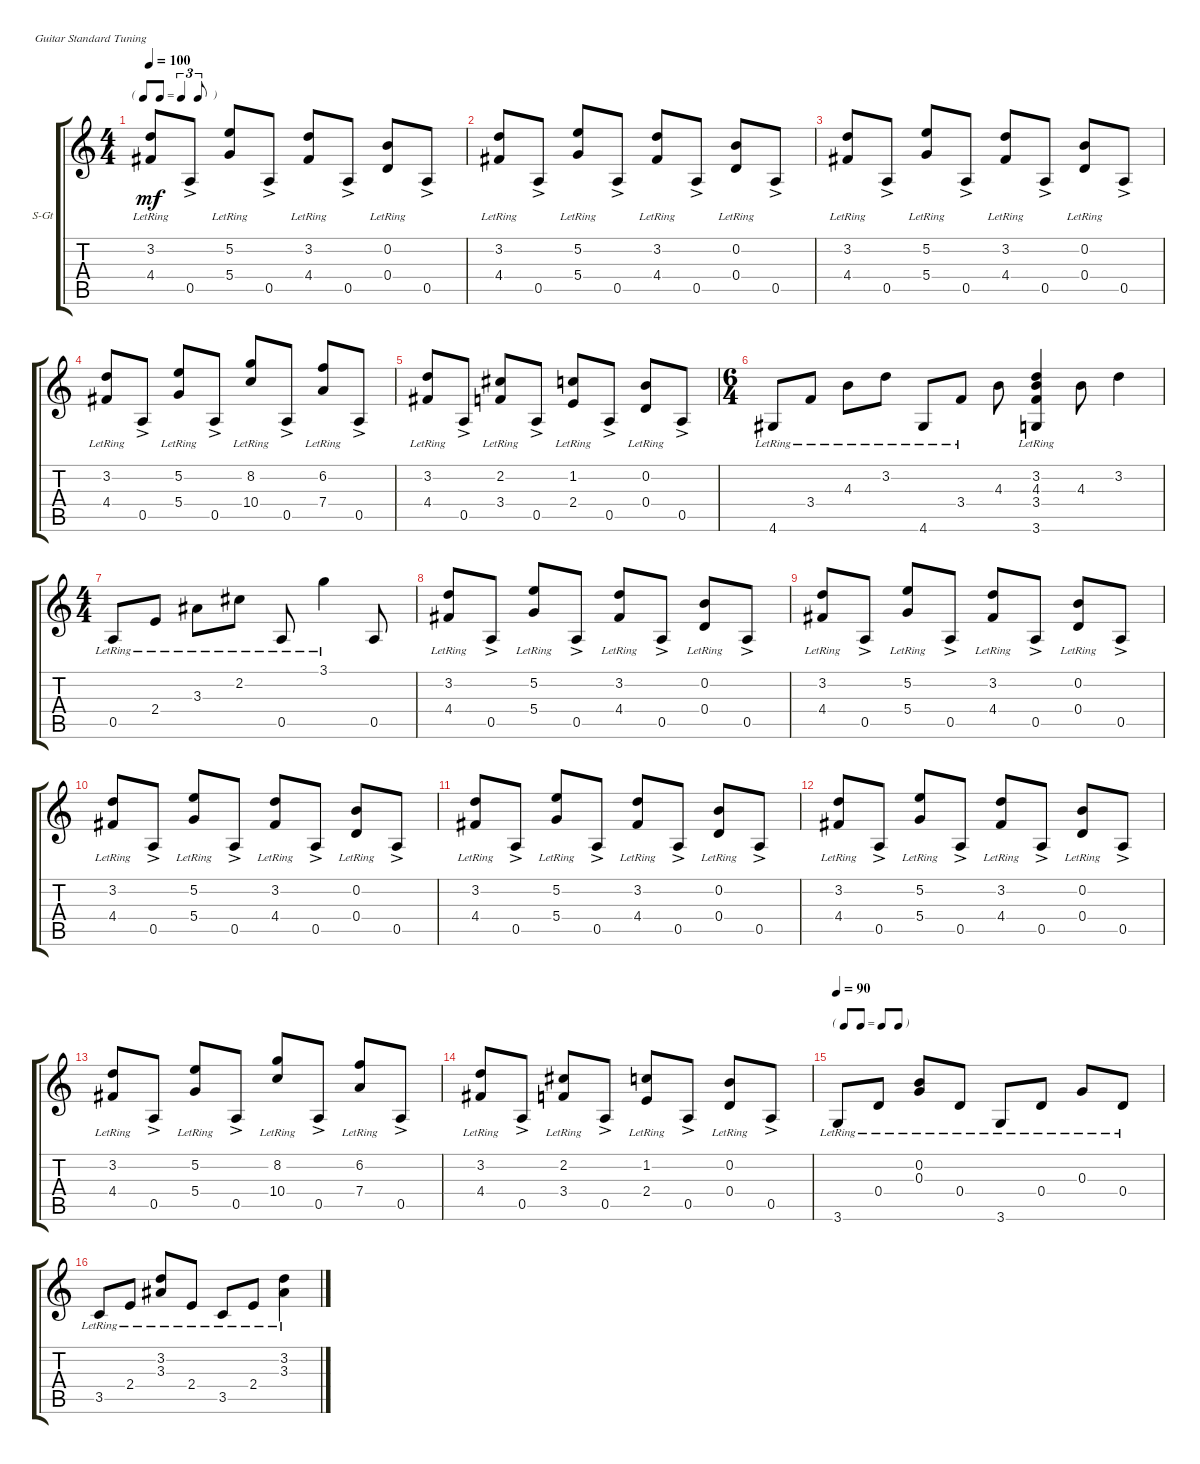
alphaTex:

\defaultSystemsLayout 4
\bracketExtendMode groupsimilarinstruments
\firstSystemTrackNameOrientation horizontal
\otherSystemsTrackNameOrientation horizontal
\track ("Steel Guitar" "S-Gt") {instrument acousticguitarsteel}
\staff {score tabs}
\tuning (E4 B3 G3 D3 A2 E2)
\ts (4 4)
\tf triplet8th
\tempo 100
\clef g2
\ks c
(3.2{lr} 4.4{lr}).8{dy mf} 0.5{ac}.8 (5.2{lr} 5.4{lr}).8 0.5{ac}.8 (3.2{lr} 4.4{lr}).8 0.5{ac}.8 (0.2{lr} 0.4{lr}).8 0.5{ac}.8 |
(3.2{lr} 4.4{lr}).8 0.5{ac}.8 (5.2{lr} 5.4{lr}).8 0.5{ac}.8 (3.2{lr} 4.4{lr}).8 0.5{ac}.8 (0.2{lr} 0.4{lr}).8 0.5{ac}.8 |
(3.2{lr} 4.4{lr}).8 0.5{ac}.8 (5.2{lr} 5.4{lr}).8 0.5{ac}.8 (3.2{lr} 4.4{lr}).8 0.5{ac}.8 (0.2{lr} 0.4{lr}).8 0.5{ac}.8 |
(3.2{lr} 4.4{lr}).8 0.5{ac}.8 (5.2{lr} 5.4{lr}).8 0.5{ac}.8 (8.2{lr} 10.4{lr}).8 0.5{ac}.8 (6.2{lr} 7.4{lr}).8 0.5{ac}.8 |
(3.2{lr} 4.4{lr}).8 0.5{ac}.8 (2.2{lr} 3.4{lr}).8 0.5{ac}.8 (1.2{lr} 2.4{lr}).8 0.5{ac}.8 (0.2{lr} 0.4{lr}).8 0.5{ac}.8 |
\ts (6 4)
4.6{lr}.8 3.4{lr}.8 4.3{lr}.8 3.2{lr}.8 4.6{lr}.8 3.4{lr}.8 4.3.8 (3.2{lr} 4.3{lr} 3.6{lr} 3.4{lr}).4 4.3.8 3.2.4 |
\ts (4 4)
0.5{lr}.8 2.4{lr}.8 3.3{lr}.8 2.2{lr}.8 0.5{lr}.8 3.1{lr}.4 0.5.8 |
(3.2{lr} 4.4{lr}).8 0.5{ac}.8 (5.2{lr} 5.4{lr}).8 0.5{ac}.8 (3.2{lr} 4.4{lr}).8 0.5{ac}.8 (0.2{lr} 0.4{lr}).8 0.5{ac}.8 |
(3.2{lr} 4.4{lr}).8 0.5{ac}.8 (5.2{lr} 5.4{lr}).8 0.5{ac}.8 (3.2{lr} 4.4{lr}).8 0.5{ac}.8 (0.2{lr} 0.4{lr}).8 0.5{ac}.8 |
(3.2{lr} 4.4{lr}).8 0.5{ac}.8 (5.2{lr} 5.4{lr}).8 0.5{ac}.8 (3.2{lr} 4.4{lr}).8 0.5{ac}.8 (0.2{lr} 0.4{lr}).8 0.5{ac}.8 |
(3.2{lr} 4.4{lr}).8 0.5{ac}.8 (5.2{lr} 5.4{lr}).8 0.5{ac}.8 (3.2{lr} 4.4{lr}).8 0.5{ac}.8 (0.2{lr} 0.4{lr}).8 0.5{ac}.8 |
(3.2{lr} 4.4{lr}).8 0.5{ac}.8 (5.2{lr} 5.4{lr}).8 0.5{ac}.8 (3.2{lr} 4.4{lr}).8 0.5{ac}.8 (0.2{lr} 0.4{lr}).8 0.5{ac}.8 |
(3.2{lr} 4.4{lr}).8 0.5{ac}.8 (5.2{lr} 5.4{lr}).8 0.5{ac}.8 (8.2{lr} 10.4{lr}).8 0.5{ac}.8 (6.2{lr} 7.4{lr}).8 0.5{ac}.8 |
(3.2{lr} 4.4{lr}).8 0.5{ac}.8 (2.2{lr} 3.4{lr}).8 0.5{ac}.8 (1.2{lr} 2.4{lr}).8 0.5{ac}.8 (0.2{lr} 0.4{lr}).8 0.5{ac}.8 |
\tf none
\tempo 90
3.6{lr}.8 0.4{lr}.8 (0.3{lr} 0.2{lr}).8 0.4{lr}.8 3.6{lr}.8 0.4{lr}.8 0.3{lr}.8 0.4{lr}.8 |
3.5{lr}.8 2.4{lr}.8 (3.3{lr} 3.2{lr}).8 2.4{lr}.8 3.5{lr}.8 2.4{lr}.8 (3.3{lr} 3.2{lr}).4
